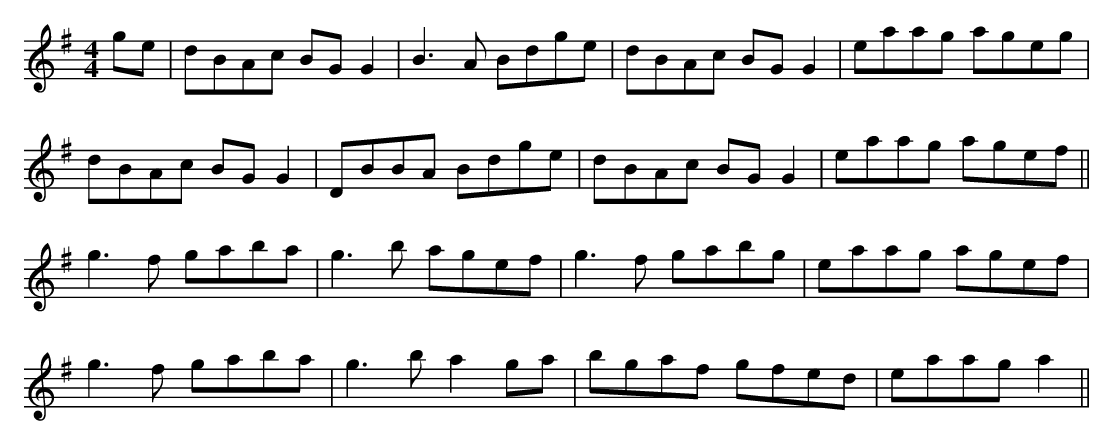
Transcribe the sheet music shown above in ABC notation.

X:1
M:4/4
K:G
ge|dBAc BG G2|B3A Bdge|dBAc BG G2|eaag ageg|
dBAc BG G2|DBBA Bdge|dBAc BG G2|eaag agef||
g3f gaba|g3b agef|g3f gabg|eaag agef|
g3f gaba|g3b a2ga|bgaf gfed|eaag a2||
